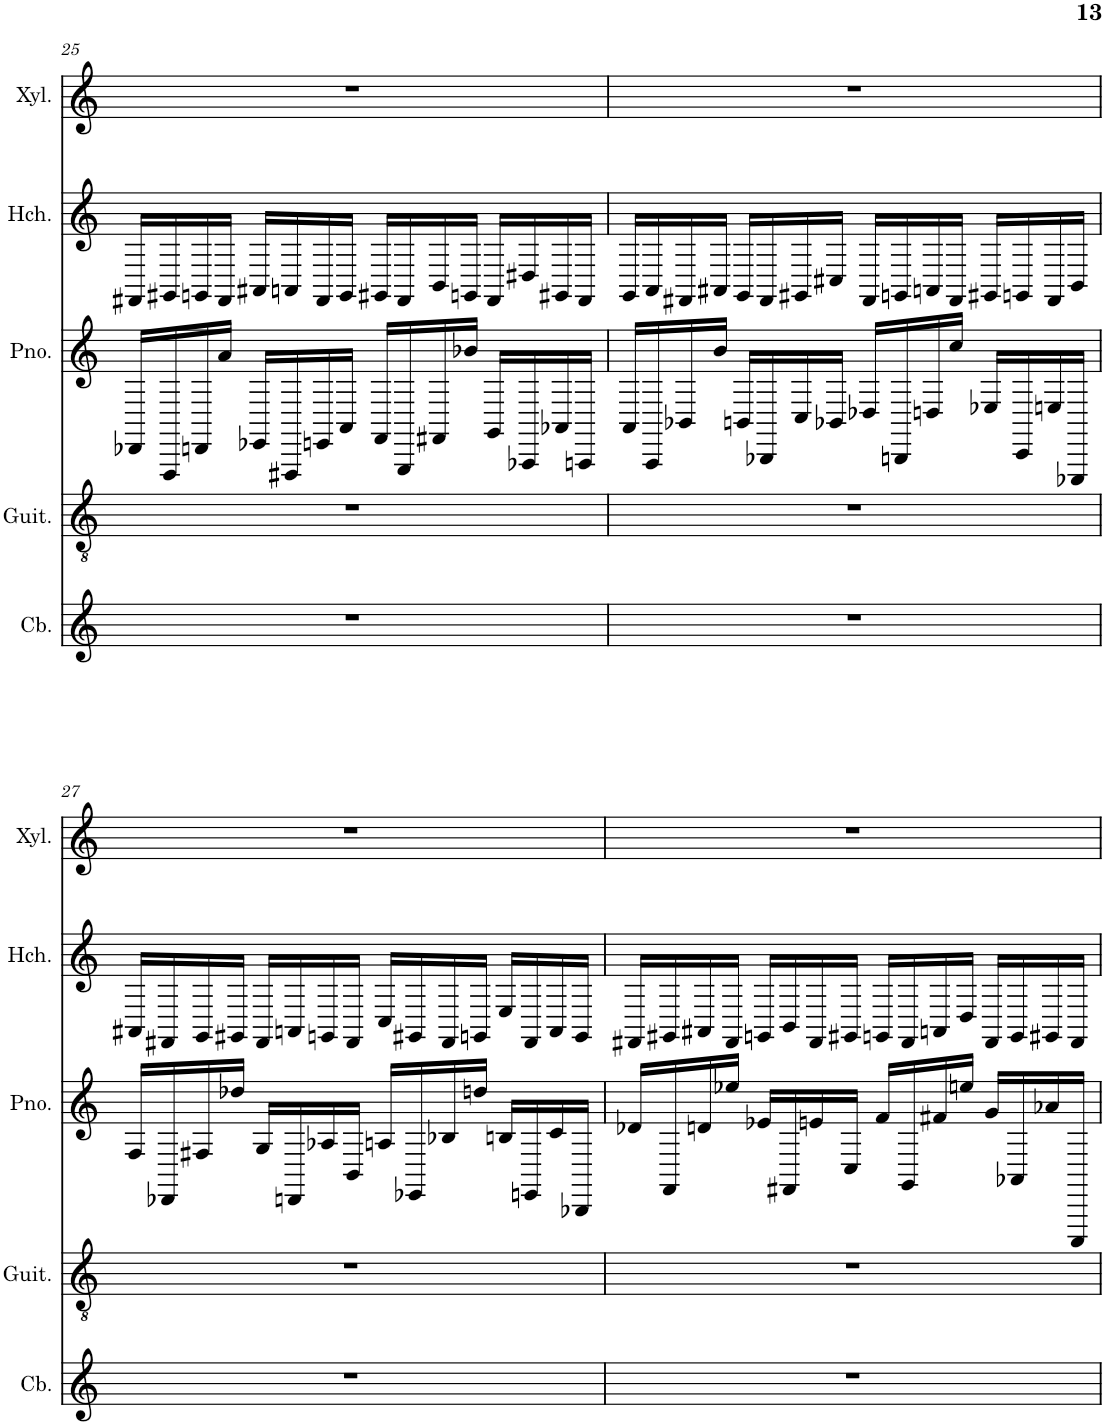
**kern	**kern	**kern	**kern	**kern
*part5	*part4	*part3	*part2	*part1
*staff5	*staff4	*staff3	*staff2	*staff1
*I"Contrabass	*I"Acoustic Guitar	*I"Grand Piano	*I"Harpsichord	*I"Xylophone
*I'Cb.	*I'Guit.	*I'Pno.	*I'Hch.	*I'Xyl.
!!LO:PB:g=z
*clefG2	*clefGv2	*clefG2	*clefG2	*clefG2
*Trd7c12	*	*	*	*Trd-7c-12
*k[]	*k[]	*k[]	*k[]	*k[]
*M4/4	*M4/4	*M4/4	*M4/4	*M4/4
=25	=25	=25	=25	=25
1r	1r	16DD-X/LL	16FF#X/LL	1r
.	.	16FFF/	16GG#X/	.
.	.	16DDn/	16GGn/	.
.	.	16a/JJ	16FF#/JJ	.
.	.	16EE-X/LL	16AA#X/LL	.
.	.	16FFF#X/	16AAn/	.
.	.	16EEn/	16FF#/	.
.	.	16AA/JJ	16GG/JJ	.
.	.	16FF/LL	16GG#X/LL	.
.	.	16GGG/	16FF#/	.
.	.	16FF#X/	16BB/	.
.	.	16b-X/JJ	16GGn/JJ	.
.	.	16GG/LL	16FF#/LL	.
.	.	16AAA-X/	16D#X/	.
.	.	16AA-X/	16GG#X/	.
.	.	16AAAn/JJ	16FF#/JJ	.
=26	=26	=26	=26	=26
1r	1r	16AA/LL	16GG/LL	1r
.	.	16AAA/	16AA/	.
.	.	16BB-X/	16FF#X/	.
.	.	16b/JJ	16AA#X/JJ	.
.	.	16BBn/LL	16GG/LL	.
.	.	16BBB-X/	16FF#/	.
.	.	16C/	16GG#X/	.
.	.	16BB-X/JJ	16C#X/JJ	.
.	.	16D-X/LL	16FF#/LL	.
.	.	16BBBn/	16GGn/	.
.	.	16Dn/	16AAn/	.
.	.	16cc/JJ	16FF#/JJ	.
.	.	16E-X/LL	16GG#X/LL	.
.	.	16CC/	16GGn/	.
.	.	16En/	16FF#/	.
.	.	16EEE-X/JJ	16BB/JJ	.
!!LO:LB:g=z
=27	=27	=27	=27	=27
1r	1r	16F/LL	16AA#X/LL	1r
.	.	16DD-X/	16FF#X/	.
.	.	16F#X/	16GG/	.
.	.	16dd-X/JJ	16GG#X/JJ	.
.	.	16G/LL	16FF#/LL	.
.	.	16DDn/	16AAn/	.
.	.	16A-X/	16GGn/	.
.	.	16BB/JJ	16FF#/JJ	.
.	.	16An/LL	16C/LL	.
.	.	16EE-X/	16GG#X/	.
.	.	16B-X/	16FF#/	.
.	.	16ddn/JJ	16GGn/JJ	.
.	.	16Bn/LL	16E/LL	.
.	.	16EEn/	16FF#/	.
.	.	16c/	16AA/	.
.	.	16BBB-X/JJ	16GG/JJ	.
=28	=28	=28	=28	=28
1r	1r	16d-X/LL	16FF#X/LL	1r
.	.	16FF/	16GG#X/	.
.	.	16dn/	16AA#X/	.
.	.	16ee-X/JJ	16FF#/JJ	.
.	.	16e-X/LL	16GGn/LL	.
.	.	16FF#X/	16BB/	.
.	.	16en/	16FF#/	.
.	.	16C/JJ	16GG#X/JJ	.
.	.	16f/LL	16GGn/LL	.
.	.	16GG/	16FF#/	.
.	.	16f#X/	16AAn/	.
.	.	16een/JJ	16D/JJ	.
.	.	16g/LL	16FF#/LL	.
.	.	16AA-X/	16GG/	.
.	.	16a-X/	16GG#X/	.
.	.	16CCC/JJ	16FF#/JJ	.
=	=	=	=	=
*-	*-	*-	*-	*-
